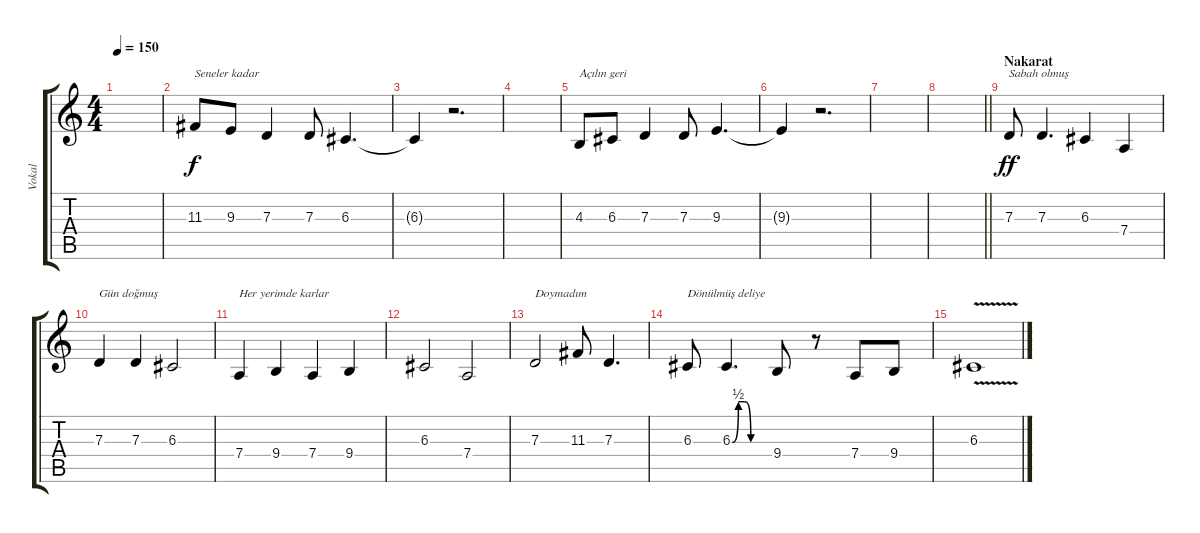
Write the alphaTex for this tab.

\track ("Vokal" "Vokal") {instrument acousticgrandpiano}
\staff {score tabs}
\tuning (E4 B3 G3 D3 A2 E2) {hide}
\ts (4 4)
\tempo 150
\clef g2
\ks c
|
11.3.8{txt "Seneler kadar"} 9.3.8 7.3.4 7.3.8 6.3.4{d} |
6.3{t}.4 r.2{d} |
|
4.3.8{txt "Açılın geri"} 6.3.8 7.3.4 7.3.8 9.3.4{d} |
9.3{t}.4 r.2{d} |
|
\barLineRight lightlight
|
\section ("" "Nakarat")
7.3.8{txt "Sabah olmuş" dy ff} 7.3.4{d} 6.3.4 7.4.4 |
7.3.4{txt "Gün doğmuş"} 7.3.4 6.3.2 |
7.4.4{txt "Her yerimde karlar"} 9.4.4 7.4.4 9.4.4 |
6.3.2 7.4.2 |
7.3.2{txt "Doymadım"} 11.3.8 7.3.4{d} |
6.3.8{txt "Dönülmüş deliye"} 6.3{be (custom 0 0 10 2 20 2 30 0 60 0)}.4{d} 9.4.8 r.8 7.4.8 9.4.8 |
6.3{v}.1
